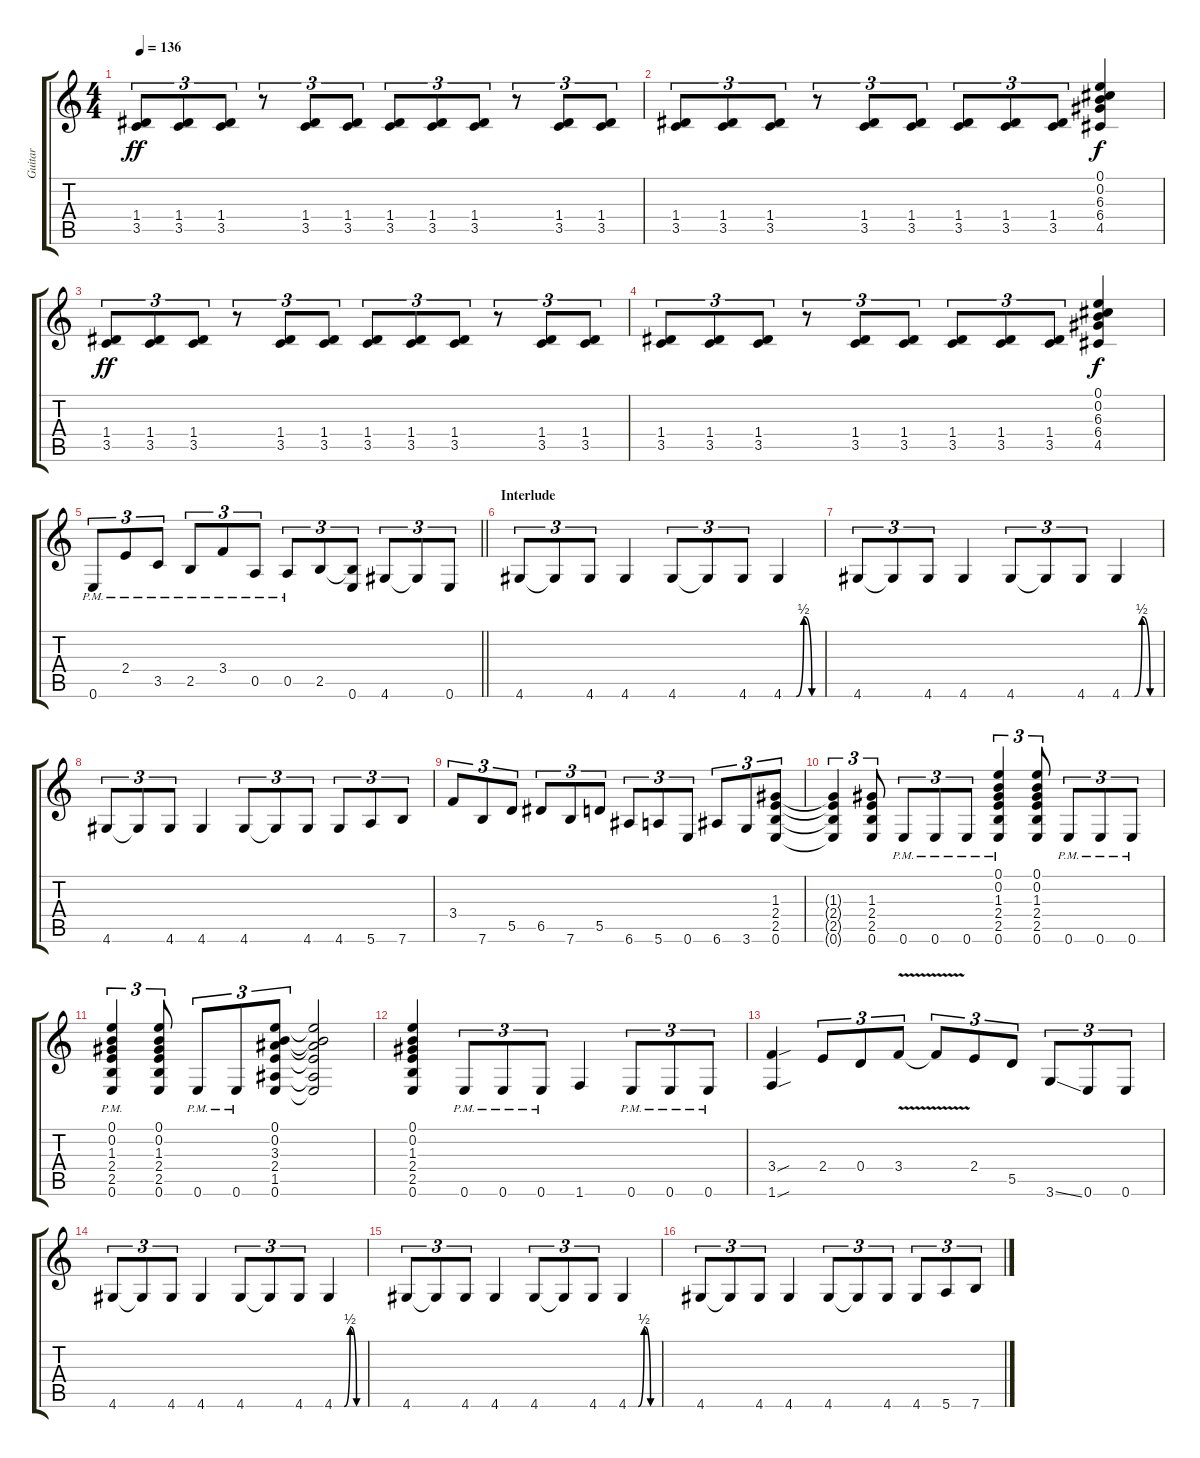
\track ("Guitar" "Guitar") {instrument distortionguitar}
\staff {score tabs}
\tuning (E4 B3 G3 D3 A2 E2) {hide}
\ts (4 4)
\tempo 136
\clef g2
\ks c
(1.4 3.5).8{tu (3 2) dy ff} (1.4 3.5).8{tu (3 2)} (1.4 3.5).8{tu (3 2)} r.8{tu (3 2)} (1.4 3.5).8{tu (3 2)} (1.4 3.5).8{tu (3 2)} (1.4 3.5).8{tu (3 2)} (1.4 3.5).8{tu (3 2)} (1.4 3.5).8{tu (3 2)} r.8{tu (3 2)} (1.4 3.5).8{tu (3 2)} (1.4 3.5).8{tu (3 2)} |
(1.4 3.5).8{tu (3 2)} (1.4 3.5).8{tu (3 2)} (1.4 3.5).8{tu (3 2)} r.8{tu (3 2)} (1.4 3.5).8{tu (3 2)} (1.4 3.5).8{tu (3 2)} (1.4 3.5).8{tu (3 2)} (1.4 3.5).8{tu (3 2)} (1.4 3.5).8{tu (3 2)} (0.1 0.2 6.3 6.4 4.5).4{dy f} |
(1.4 3.5).8{tu (3 2) dy ff} (1.4 3.5).8{tu (3 2)} (1.4 3.5).8{tu (3 2)} r.8{tu (3 2)} (1.4 3.5).8{tu (3 2)} (1.4 3.5).8{tu (3 2)} (1.4 3.5).8{tu (3 2)} (1.4 3.5).8{tu (3 2)} (1.4 3.5).8{tu (3 2)} r.8{tu (3 2)} (1.4 3.5).8{tu (3 2)} (1.4 3.5).8{tu (3 2)} |
(1.4 3.5).8{tu (3 2)} (1.4 3.5).8{tu (3 2)} (1.4 3.5).8{tu (3 2)} r.8{tu (3 2)} (1.4 3.5).8{tu (3 2)} (1.4 3.5).8{tu (3 2)} (1.4 3.5).8{tu (3 2)} (1.4 3.5).8{tu (3 2)} (1.4 3.5).8{tu (3 2)} (0.1 0.2 6.3 6.4 4.5).4{dy f} |
\barLineRight lightlight
0.6{pm}.8{tu (3 2)} 2.4{pm}.8{tu (3 2)} 3.5{pm}.8{tu (3 2)} 2.5{pm}.8{tu (3 2)} 3.4{pm}.8{tu (3 2)} 0.5{pm}.8{tu (3 2)} 0.5{pm}.8{tu (3 2)} 2.5.8{tu (3 2)} (2.5{t} 0.6).8{tu (3 2)} 4.6.8{tu (3 2)} 4.6{t}.8{tu (3 2)} 0.6.8{tu (3 2)} |
\section ("" "Interlude")
4.6.8{tu (3 2)} 4.6{t}.8{tu (3 2)} 4.6.8{tu (3 2)} 4.6.4 4.6.8{tu (3 2)} 4.6{t}.8{tu (3 2)} 4.6.8{tu (3 2)} 4.6{be (custom 0 0 10 0 20 0 32 2 45 0 60 0)}.4 |
4.6.8{tu (3 2)} 4.6{t}.8{tu (3 2)} 4.6.8{tu (3 2)} 4.6.4 4.6.8{tu (3 2)} 4.6{t}.8{tu (3 2)} 4.6.8{tu (3 2)} 4.6{be (custom 0 0 10 0 20 0 32 2 45 0 60 0)}.4 |
4.6.8{tu (3 2)} 4.6{t}.8{tu (3 2)} 4.6.8{tu (3 2)} 4.6.4 4.6.8{tu (3 2)} 4.6{t}.8{tu (3 2)} 4.6.8{tu (3 2)} 4.6.8{tu (3 2)} 5.6.8{tu (3 2)} 7.6.8{tu (3 2)} |
3.4.8{tu (3 2)} 7.6.8{tu (3 2)} 5.5.8{tu (3 2)} 6.5.8{tu (3 2)} 7.6.8{tu (3 2)} 5.5.8{tu (3 2)} 6.6.8{tu (3 2)} 5.6.8{tu (3 2)} 0.6.8{tu (3 2)} 6.6.8{tu (3 2)} 3.6.8{tu (3 2)} (1.3 2.4 2.5 0.6).8{tu (3 2)} |
(1.3{t} 2.4{t} 2.5{t} 0.6{t}).4{tu (3 2)} (1.3 2.4 2.5 0.6).8{tu (3 2)} 0.6{pm}.8{tu (3 2)} 0.6{pm}.8{tu (3 2)} 0.6{pm}.8{tu (3 2)} (0.1 0.2 1.3 2.4 2.5 0.6{pm}).4{tu (3 2)} (0.1 0.2 1.3 2.4 2.5 0.6).8{tu (3 2)} 0.6{pm}.8{tu (3 2)} 0.6{pm}.8{tu (3 2)} 0.6{pm}.8{tu (3 2)} |
(0.1 0.2 1.3 2.4 2.5 0.6{pm}).4{tu (3 2)} (0.1 0.2 1.3 2.4 2.5 0.6).8{tu (3 2)} 0.6{pm}.8{tu (3 2)} 0.6{pm}.8{tu (3 2)} (0.1 0.2 3.3 2.4 1.5 0.6).8{tu (3 2)} (0.1{t} 0.2{t} 3.3{t} 2.4{t} 1.5{t} 0.6{t}).2 |
(0.1 0.2 1.3 2.4 2.5 0.6).4 0.6{pm}.8{tu (3 2)} 0.6{pm}.8{tu (3 2)} 0.6{pm}.8{tu (3 2)} 1.6.4 0.6{pm}.8{tu (3 2)} 0.6{pm}.8{tu (3 2)} 0.6{pm}.8{tu (3 2)} |
(3.4{sou} 1.6{sou}).4 2.4.8{tu (3 2)} 0.4.8{tu (3 2)} 3.4{v}.8{tu (3 2)} 3.4{t}.8{tu (3 2)} 2.4.8{tu (3 2)} 5.5.8{tu (3 2)} 3.6{ss}.8{tu (3 2)} 0.6.8{tu (3 2)} 0.6.8{tu (3 2)} |
4.6.8{tu (3 2)} 4.6{t}.8{tu (3 2)} 4.6.8{tu (3 2)} 4.6.4 4.6.8{tu (3 2)} 4.6{t}.8{tu (3 2)} 4.6.8{tu (3 2)} 4.6{be (custom 0 0 10 0 20 0 32 2 45 0 60 0)}.4 |
4.6.8{tu (3 2)} 4.6{t}.8{tu (3 2)} 4.6.8{tu (3 2)} 4.6.4 4.6.8{tu (3 2)} 4.6{t}.8{tu (3 2)} 4.6.8{tu (3 2)} 4.6{be (custom 0 0 10 0 20 0 32 2 45 0 60 0)}.4 |
4.6.8{tu (3 2)} 4.6{t}.8{tu (3 2)} 4.6.8{tu (3 2)} 4.6.4 4.6.8{tu (3 2)} 4.6{t}.8{tu (3 2)} 4.6.8{tu (3 2)} 4.6.8{tu (3 2)} 5.6.8{tu (3 2)} 7.6.8{tu (3 2)}
